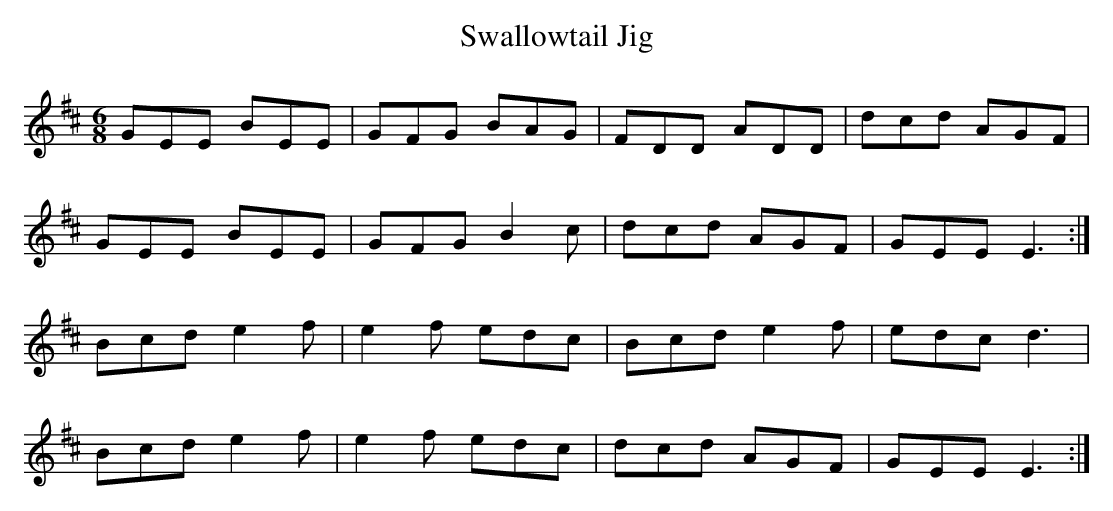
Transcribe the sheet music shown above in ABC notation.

X:1
T:Swallowtail Jig
M:6/8
K:Edor
GEE BEE|GFG BAG|FDD ADD|dcd AGF|
GEE BEE|GFG B2c|dcd AGF|GEE E3:|
Bcd e2f|e2f edc|Bcd e2f|edc d3|
Bcd e2f|e2f edc|dcd AGF|GEE E3:|
